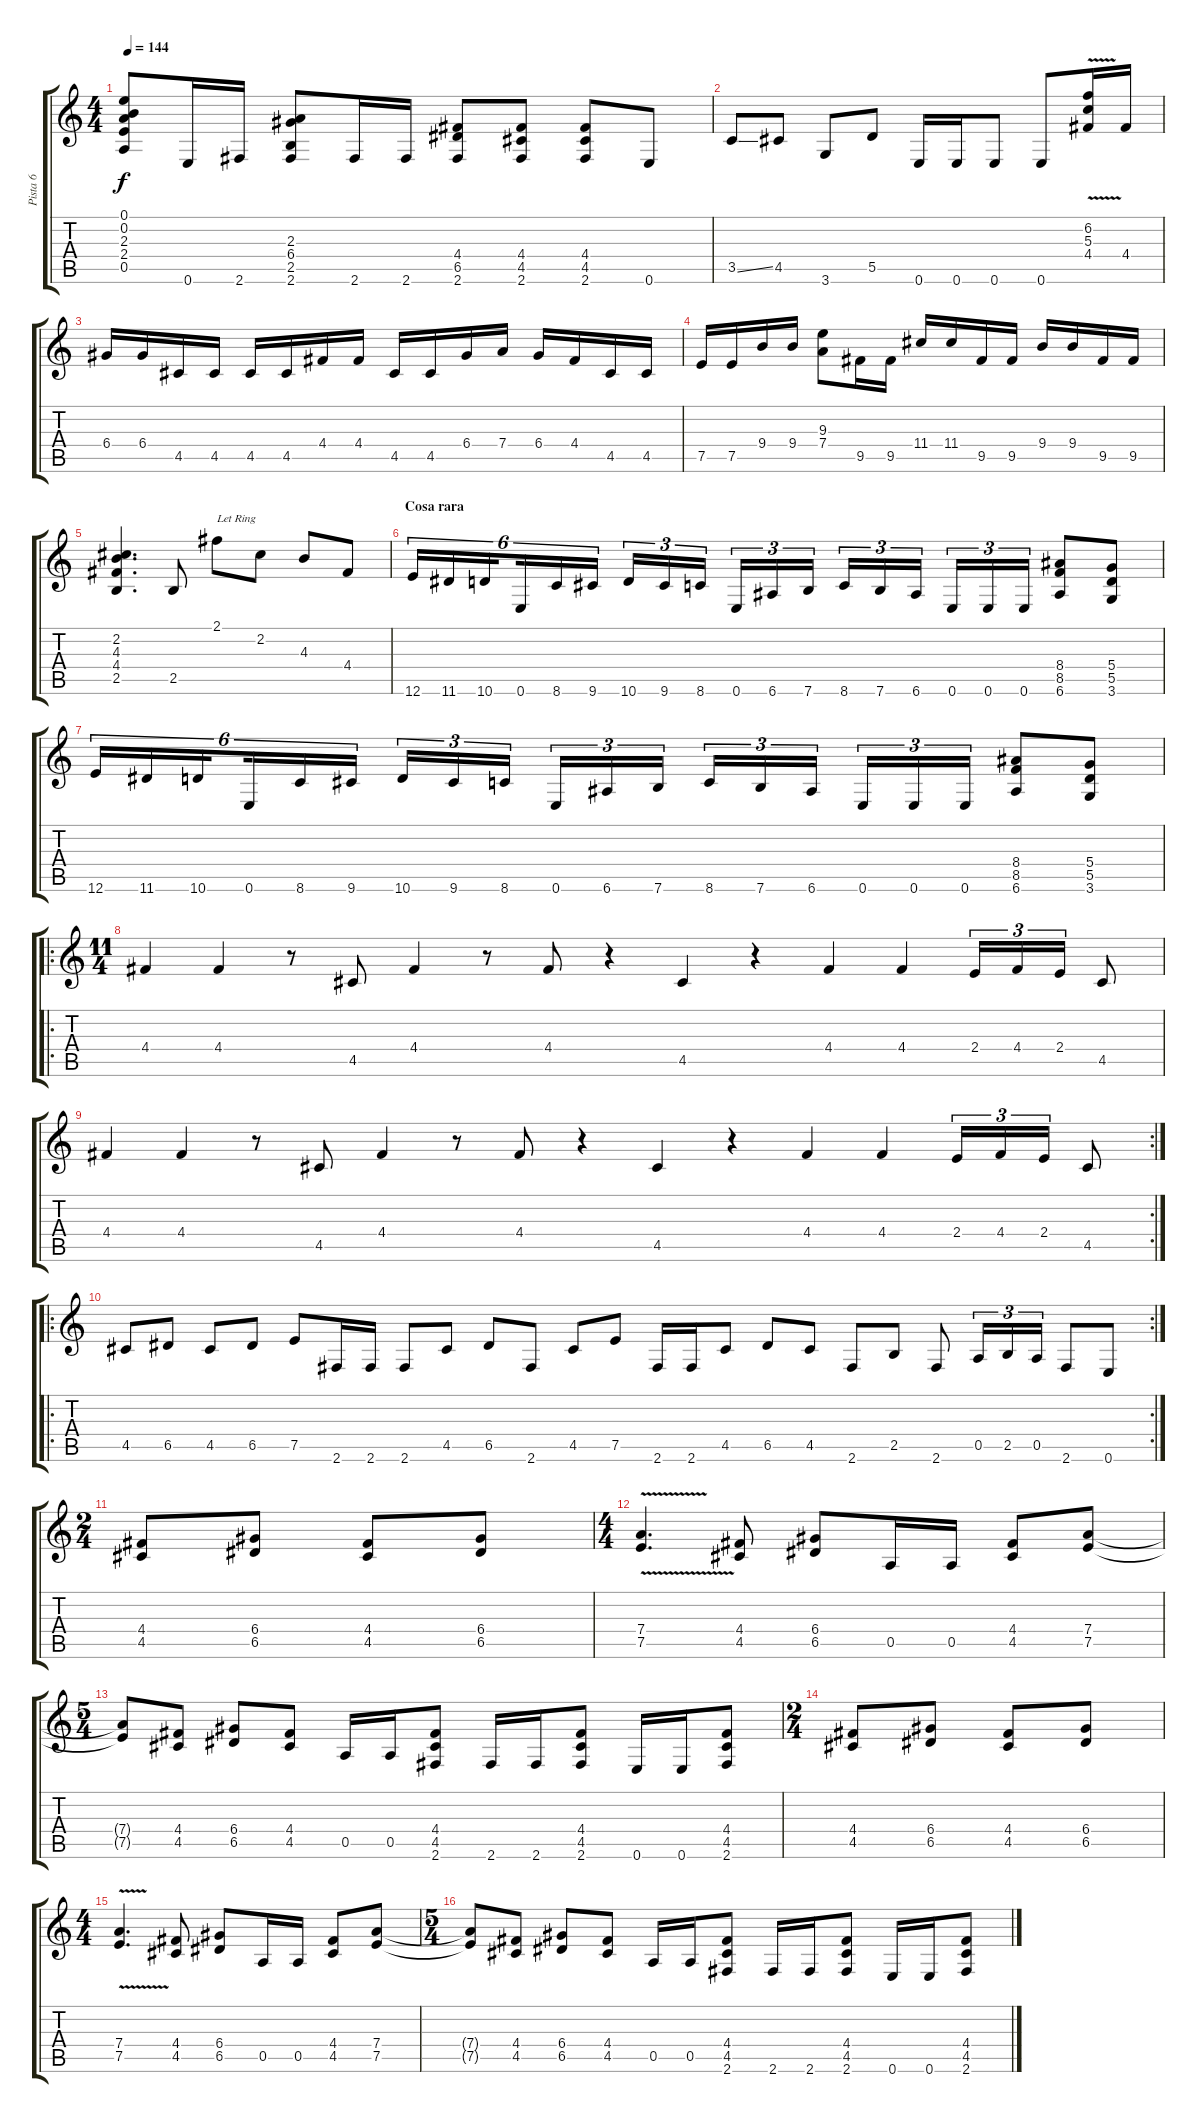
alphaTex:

\track ("Pista 6" "Pista 6") {instrument distortionguitar}
\staff {score tabs}
\tuning (E4 B3 G3 D3 A2 E2) {hide}
\ts (4 4)
\tempo 144
\clef g2
\ks c
(0.1{t} 0.2{t} 2.3{t} 2.4{t} 0.5{t}).8{dy f} 0.6.16 2.6.16 (2.3 6.4 2.5 2.6).8 2.6.16 2.6.16 (4.4 6.5 2.6).8 (4.4 4.5 2.6).8 (4.4 4.5 2.6).8 0.6.8 |
3.5{ss}.8 4.5.8 3.6.8 5.5.8 0.6.16 0.6.16 0.6.8 0.6.8 (6.2{v} 5.3{v} 4.4{v}).16 4.4.16 |
6.4.16 6.4.16 4.5.16 4.5.16 4.5.16 4.5.16 4.4.16 4.4.16 4.5.16 4.5.16 6.4.16 7.4.16 6.4.16 4.4.16 4.5.16 4.5.16 |
7.5.16 7.5.16 9.4.16 9.4.16 (9.3 7.4).8 9.5.16 9.5.16 11.4.16 11.4.16 9.5.16 9.5.16 9.4.16 9.4.16 9.5.16 9.5.16 |
(2.2 4.3 4.4 2.5).4{d} 2.5.8 2.1.8{txt "Let Ring"} 2.2.8 4.3.8 4.4.8 |
\section ("" "Cosa rara")
12.6.16{tu (6 4)} 11.6.16{tu (6 4)} 10.6.16{tu (6 4) beam splitsecondary} 0.6.16{tu (6 4)} 8.6.16{tu (6 4)} 9.6.16{tu (6 4)} 10.6.16{tu (3 2)} 9.6.16{tu (3 2)} 8.6.16{tu (3 2) beam splitsecondary} 0.6.16{tu (3 2)} 6.6.16{tu (3 2)} 7.6.16{tu (3 2)} 8.6.16{tu (3 2)} 7.6.16{tu (3 2)} 6.6.16{tu (3 2) beam splitsecondary} 0.6.16{tu (3 2)} 0.6.16{tu (3 2)} 0.6.16{tu (3 2)} (8.4 8.5 6.6).8 (5.4 5.5 3.6).8 |
12.6.16{tu (6 4)} 11.6.16{tu (6 4)} 10.6.16{tu (6 4) beam splitsecondary} 0.6.16{tu (6 4)} 8.6.16{tu (6 4)} 9.6.16{tu (6 4)} 10.6.16{tu (3 2)} 9.6.16{tu (3 2)} 8.6.16{tu (3 2) beam splitsecondary} 0.6.16{tu (3 2)} 6.6.16{tu (3 2)} 7.6.16{tu (3 2)} 8.6.16{tu (3 2)} 7.6.16{tu (3 2)} 6.6.16{tu (3 2) beam splitsecondary} 0.6.16{tu (3 2)} 0.6.16{tu (3 2)} 0.6.16{tu (3 2)} (8.4 8.5 6.6).8 (5.4 5.5 3.6).8 |
\ro
\ts (11 4)
4.4.4 4.4.4 r.8 4.5.8 4.4.4 r.8 4.4.8 r.4 4.5.4 r.4 4.4.4 4.4.4 2.4.16{tu (3 2)} 4.4.16{tu (3 2)} 2.4.16{tu (3 2)} 4.5.8 |
\rc 2
4.4.4 4.4.4 r.8 4.5.8 4.4.4 r.8 4.4.8 r.4 4.5.4 r.4 4.4.4 4.4.4 2.4.16{tu (3 2)} 4.4.16{tu (3 2)} 2.4.16{tu (3 2)} 4.5.8 |
\ro
\rc 2
4.5.8 6.5.8 4.5.8 6.5.8 7.5.8 2.6.16 2.6.16 2.6.8 4.5.8 6.5.8 2.6.8 4.5.8 7.5.8 2.6.16 2.6.16 4.5.8 6.5.8 4.5.8 2.6.8 2.5.8 2.6.8 0.5.16{tu (3 2)} 2.5.16{tu (3 2)} 0.5.16{tu (3 2)} 2.6.8 0.6.8 |
\ts (2 4)
(4.4 4.5).8 (6.4 6.5).8 (4.4 4.5).8 (6.4 6.5).8 |
\ts (4 4)
(7.4{v} 7.5{v}).4{d} (4.4 4.5).8 (6.4 6.5).8 0.5.16 0.5.16 (4.4 4.5).8 (7.4 7.5).8 |
\ts (5 4)
(7.4{t} 7.5{t}).8 (4.4 4.5).8 (6.4 6.5).8 (4.4 4.5).8 0.5.16 0.5.16 (4.4 4.5 2.6).8 2.6.16 2.6.16 (4.4 4.5 2.6).8 0.6.16 0.6.16 (4.4 4.5 2.6).8 |
\ts (2 4)
(4.4 4.5).8 (6.4 6.5).8 (4.4 4.5).8 (6.4 6.5).8 |
\ts (4 4)
(7.4{v} 7.5{v}).4{d} (4.4 4.5).8 (6.4 6.5).8 0.5.16 0.5.16 (4.4 4.5).8 (7.4 7.5).8 |
\ts (5 4)
(7.4{t} 7.5{t}).8 (4.4 4.5).8 (6.4 6.5).8 (4.4 4.5).8 0.5.16 0.5.16 (4.4 4.5 2.6).8 2.6.16 2.6.16 (4.4 4.5 2.6).8 0.6.16 0.6.16 (4.4 4.5 2.6).8
